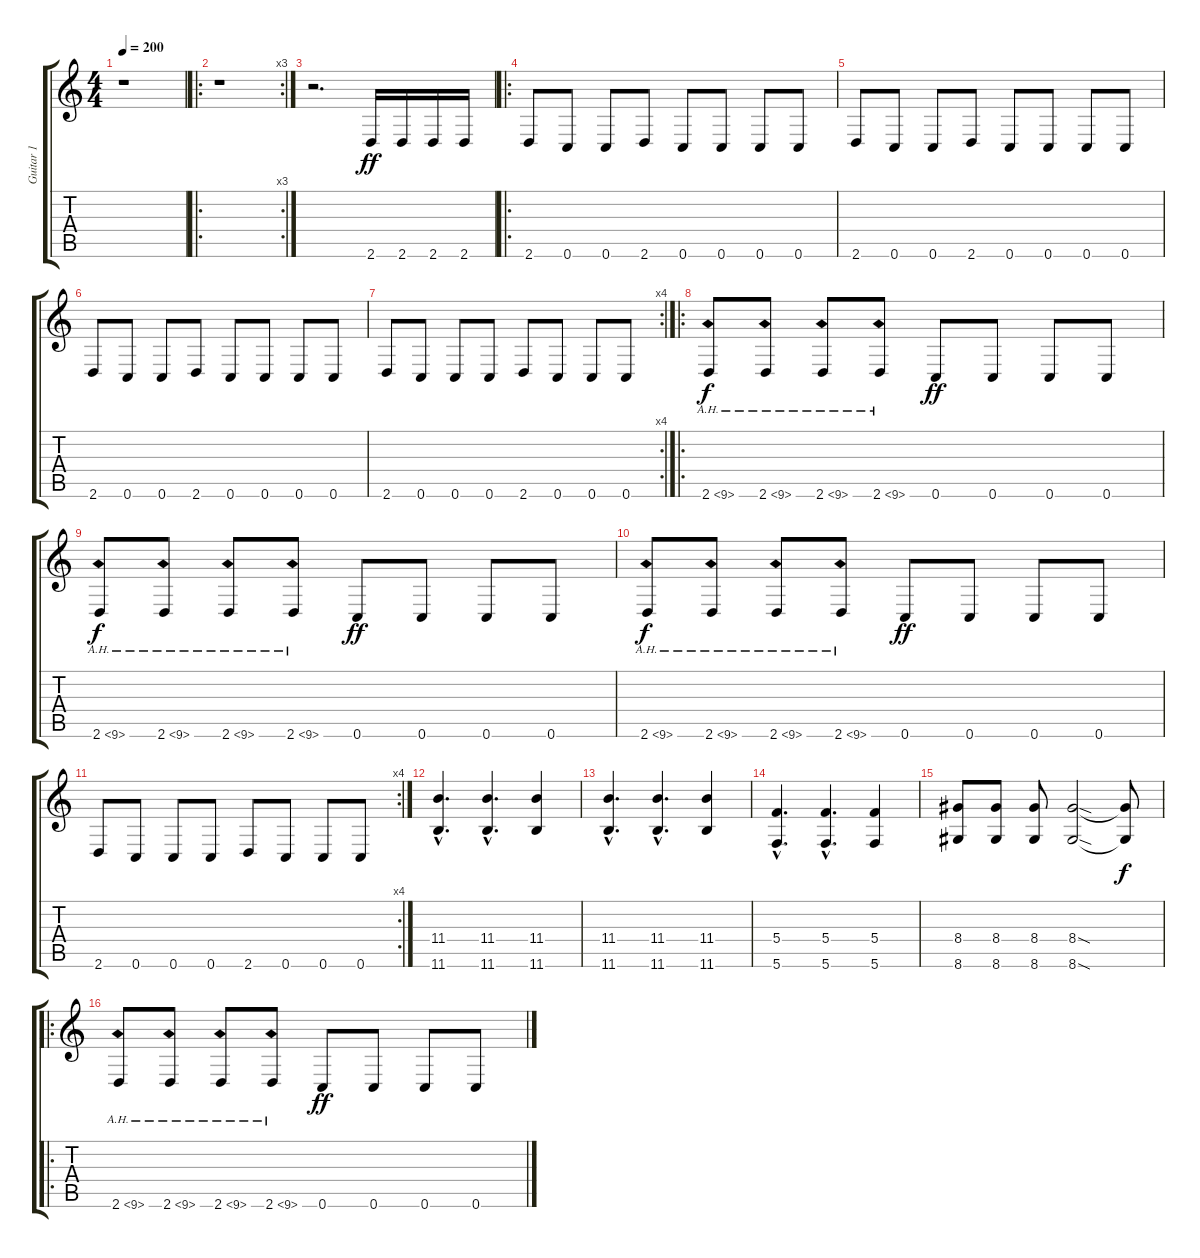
\track ("Guitar 1" "Guitar 1") {instrument distortionguitar}
\staff {score tabs}
\tuning (D4 A3 F3 C3 G2 C2) {hide}
\ts (4 4)
\tempo 200
\clef g2
\ks c
r.1{dy ff} |
\ro
\rc 3
r.1 |
r.2{d} 2.6.16 2.6.16 2.6.16 2.6.16 |
\ro
2.6.8 0.6.8 0.6.8 2.6.8 0.6.8 0.6.8 0.6.8 0.6.8 |
2.6.8 0.6.8 0.6.8 2.6.8 0.6.8 0.6.8 0.6.8 0.6.8 |
2.6.8 0.6.8 0.6.8 2.6.8 0.6.8 0.6.8 0.6.8 0.6.8 |
\rc 4
2.6.8 0.6.8 0.6.8 0.6.8 2.6.8 0.6.8 0.6.8 0.6.8 |
\ro
2.6{ah 7}.8{dy f} 2.6{ah 7}.8 2.6{ah 7}.8 2.6{ah 7}.8 0.6.8{dy ff} 0.6.8 0.6.8 0.6.8 |
2.6{ah 7}.8{dy f} 2.6{ah 7}.8 2.6{ah 7}.8 2.6{ah 7}.8 0.6.8{dy ff} 0.6.8 0.6.8 0.6.8 |
2.6{ah 7}.8{dy f} 2.6{ah 7}.8 2.6{ah 7}.8 2.6{ah 7}.8 0.6.8{dy ff} 0.6.8 0.6.8 0.6.8 |
\rc 4
2.6.8 0.6.8 0.6.8 0.6.8 2.6.8 0.6.8 0.6.8 0.6.8 |
(11.4{hac} 11.6{hac}).4{d} (11.4{hac} 11.6{hac}).4{d} (11.4 11.6).4 |
(11.4{hac} 11.6{hac}).4{d} (11.4{hac} 11.6{hac}).4{d} (11.4 11.6).4 |
(5.4{hac} 5.6{hac}).4{d} (5.4{hac} 5.6{hac}).4{d} (5.4 5.6).4 |
(8.4 8.6).8 (8.4 8.6).8 (8.4 8.6).8 (8.4{sod} 8.6{sod}).2 (8.4{t} 8.6{t}).8{dy f} |
\ro
2.6{ah 7}.8 2.6{ah 7}.8 2.6{ah 7}.8 2.6{ah 7}.8 0.6.8{dy ff} 0.6.8 0.6.8 0.6.8
